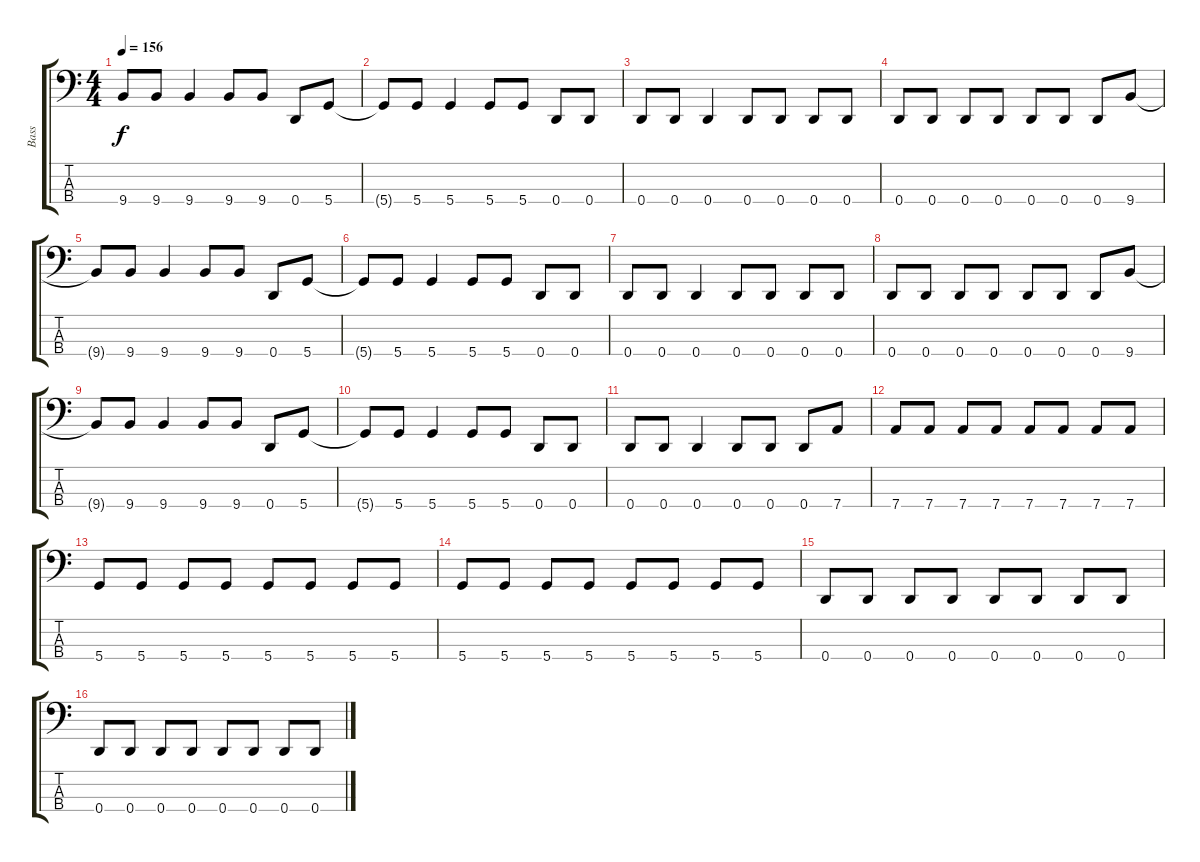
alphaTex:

\track ("Bass" "Bass") {instrument electricbassfinger}
\staff {score tabs}
\tuning (G2 D2 A1 D1) {hide}
\ts (4 4)
\tempo 156
\clef f4
\ks c
9.4{t}.8{dy f} 9.4.8 9.4.4 9.4.8 9.4.8 0.4.8 5.4.8 |
5.4{t}.8 5.4.8 5.4.4 5.4.8 5.4.8 0.4.8 0.4.8 |
0.4.8 0.4.8 0.4.4 0.4.8 0.4.8 0.4.8 0.4.8 |
0.4.8 0.4.8 0.4.8 0.4.8 0.4.8 0.4.8 0.4.8 9.4.8 |
9.4{t}.8 9.4.8 9.4.4 9.4.8 9.4.8 0.4.8 5.4.8 |
5.4{t}.8 5.4.8 5.4.4 5.4.8 5.4.8 0.4.8 0.4.8 |
0.4.8 0.4.8 0.4.4 0.4.8 0.4.8 0.4.8 0.4.8 |
0.4.8 0.4.8 0.4.8 0.4.8 0.4.8 0.4.8 0.4.8 9.4.8 |
9.4{t}.8 9.4.8 9.4.4 9.4.8 9.4.8 0.4.8 5.4.8 |
5.4{t}.8 5.4.8 5.4.4 5.4.8 5.4.8 0.4.8 0.4.8 |
0.4.8 0.4.8 0.4.4 0.4.8 0.4.8 0.4.8 7.4.8 |
7.4.8 7.4.8 7.4.8 7.4.8 7.4.8 7.4.8 7.4.8 7.4.8 |
5.4.8 5.4.8 5.4.8 5.4.8 5.4.8 5.4.8 5.4.8 5.4.8 |
5.4.8 5.4.8 5.4.8 5.4.8 5.4.8 5.4.8 5.4.8 5.4.8 |
0.4.8 0.4.8 0.4.8 0.4.8 0.4.8 0.4.8 0.4.8 0.4.8 |
0.4.8 0.4.8 0.4.8 0.4.8 0.4.8 0.4.8 0.4.8 0.4.8
